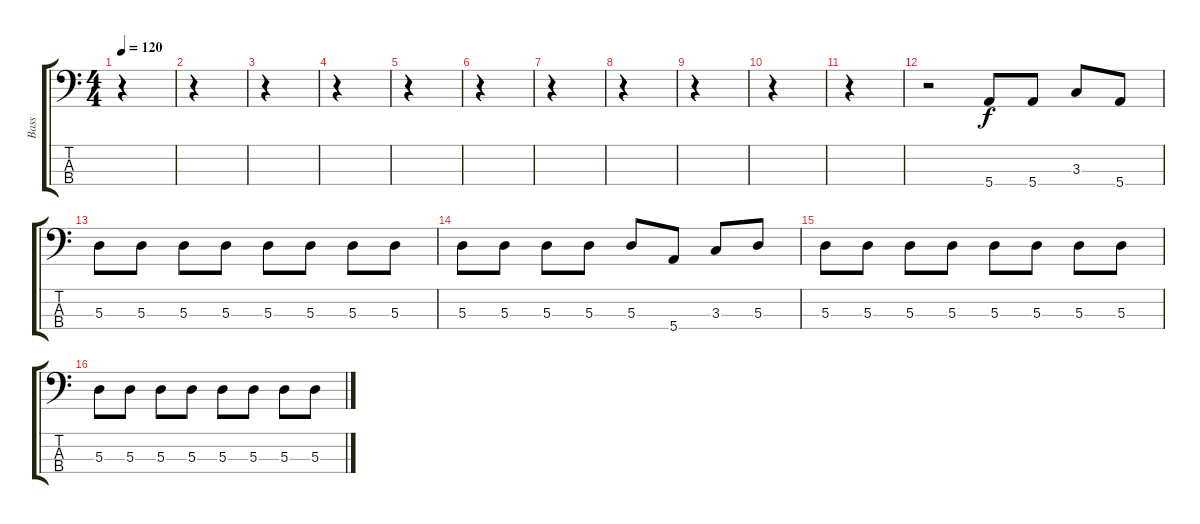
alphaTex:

\track ("Bass" "Bass") {instrument electricbasspick}
\staff {score tabs}
\tuning (G2 D2 A1 E1) {hide}
\ts (4 4)
\tempo 120
\clef f4
\ks c
r.4{dy f instrument electricbasspick} |
r.4 |
r.4 |
r.4 |
r.4 |
r.4 |
r.4 |
r.4 |
r.4 |
r.4 |
r.4 |
r.2 5.4.8 5.4.8 3.3.8 5.4.8 |
5.3.8 5.3.8 5.3.8 5.3.8 5.3.8 5.3.8 5.3.8 5.3.8 |
5.3.8 5.3.8 5.3.8 5.3.8 5.3.8 5.4.8 3.3.8 5.3.8 |
5.3.8 5.3.8 5.3.8 5.3.8 5.3.8 5.3.8 5.3.8 5.3.8 |
5.3.8 5.3.8 5.3.8 5.3.8 5.3.8 5.3.8 5.3.8 5.3.8
